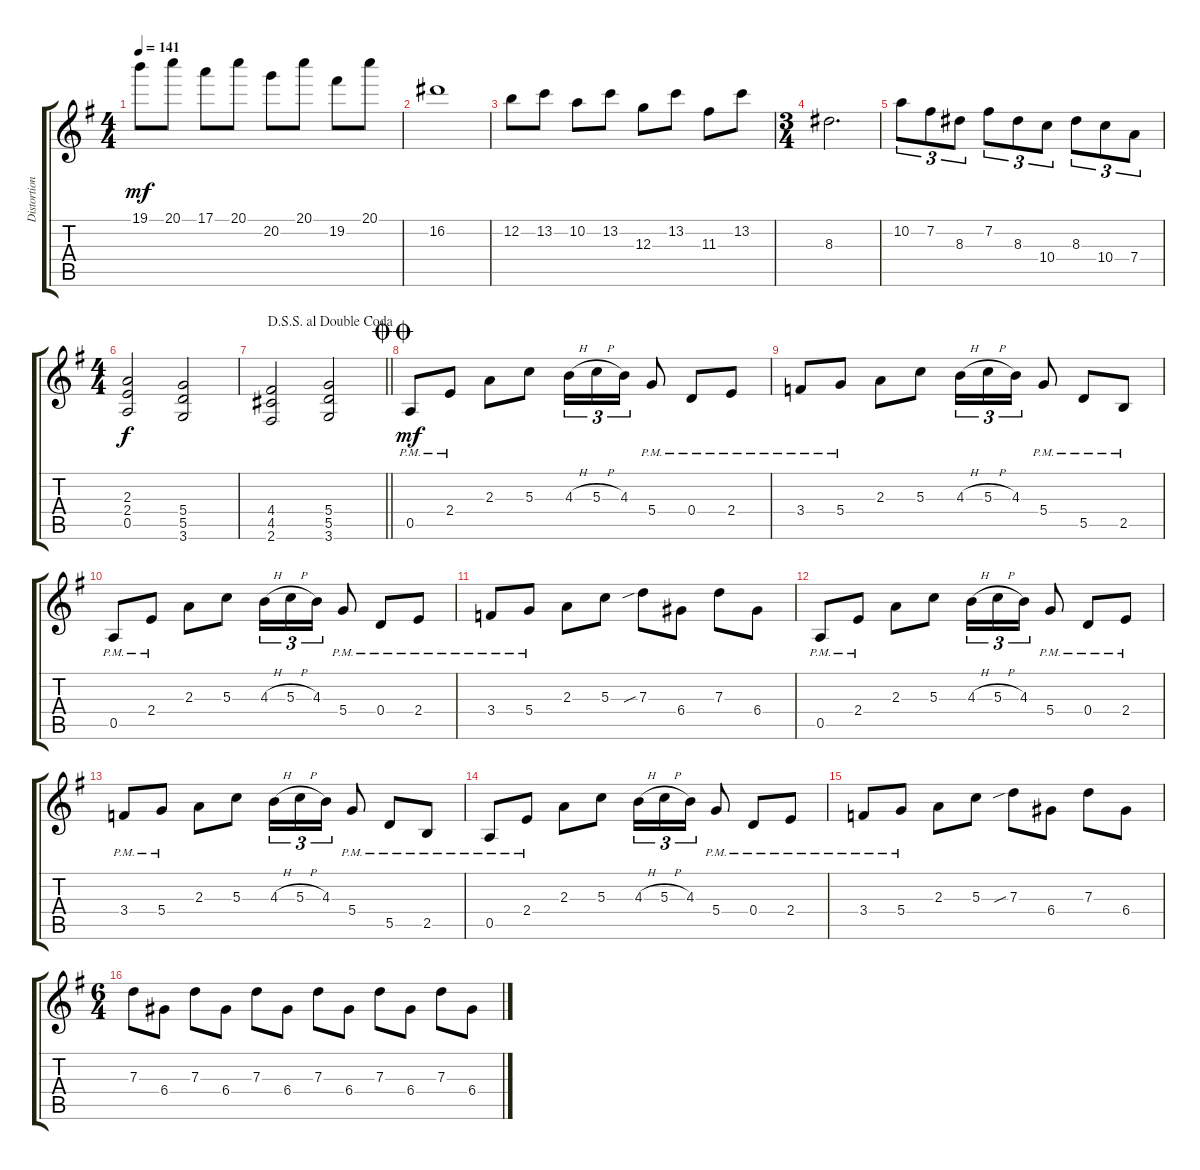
\track ("Distortion Gtr" "Distortion") {instrument distortionguitar}
\staff {score tabs}
\tuning (E4 B3 G3 D3 A2 E2) {hide}
\ts (4 4)
\tempo 141
\clef g2
\ks g
19.1.8{dy mf} 20.1.8 17.1.8 20.1.8 20.2.8 20.1.8 19.2.8 20.1.8 |
16.2.1 |
12.2.8 13.2.8 10.2.8 13.2.8 12.3.8 13.2.8 11.3.8 13.2.8 |
\ts (3 4)
8.3.2{d} |
10.2.8{tu (3 2)} 7.2.8{tu (3 2)} 8.3.8{tu (3 2)} 7.2.8{tu (3 2)} 8.3.8{tu (3 2)} 10.4.8{tu (3 2)} 8.3.8{tu (3 2)} 10.4.8{tu (3 2)} 7.4.8{tu (3 2)} |
\ts (4 4)
(2.3 2.4 0.5).2{dy f} (5.4 5.5 3.6).2 |
\jump dalsegnosegnoaldoublecoda
\barLineRight lightlight
(4.4 4.5 2.6).2 (5.4 5.5 3.6).2 |
\jump doublecoda
0.5{pm}.8{dy mf} 2.4{pm}.8 2.3.8 5.3.8 4.3{h}.16{tu (3 2)} 5.3{h}.16{tu (3 2)} 4.3.16{tu (3 2)} 5.4{pm}.8 0.4{pm}.8 2.4{pm}.8 |
3.4{pm}.8 5.4{pm}.8 2.3.8 5.3.8 4.3{h}.16{tu (3 2)} 5.3{h}.16{tu (3 2)} 4.3.16{tu (3 2)} 5.4{pm}.8 5.5{pm}.8 2.5{pm}.8 |
0.5{pm}.8 2.4{pm}.8 2.3.8 5.3.8 4.3{h}.16{tu (3 2)} 5.3{h}.16{tu (3 2)} 4.3.16{tu (3 2)} 5.4{pm}.8 0.4{pm}.8 2.4{pm}.8 |
3.4{pm}.8 5.4{pm}.8 2.3.8 5.3.8 7.3{sib}.8 6.4.8 7.3.8 6.4.8 |
0.5{pm}.8 2.4{pm}.8 2.3.8 5.3.8 4.3{h}.16{tu (3 2)} 5.3{h}.16{tu (3 2)} 4.3.16{tu (3 2)} 5.4{pm}.8 0.4{pm}.8 2.4{pm}.8 |
3.4{pm}.8 5.4{pm}.8 2.3.8 5.3.8 4.3{h}.16{tu (3 2)} 5.3{h}.16{tu (3 2)} 4.3.16{tu (3 2)} 5.4{pm}.8 5.5{pm}.8 2.5{pm}.8 |
0.5{pm}.8 2.4{pm}.8 2.3.8 5.3.8 4.3{h}.16{tu (3 2)} 5.3{h}.16{tu (3 2)} 4.3.16{tu (3 2)} 5.4{pm}.8 0.4{pm}.8 2.4{pm}.8 |
3.4{pm}.8 5.4{pm}.8 2.3.8 5.3.8 7.3{sib}.8 6.4.8 7.3.8 6.4.8 |
\ts (6 4)
7.3.8 6.4.8 7.3.8 6.4.8 7.3.8 6.4.8 7.3.8 6.4.8 7.3.8 6.4.8 7.3.8 6.4.8
